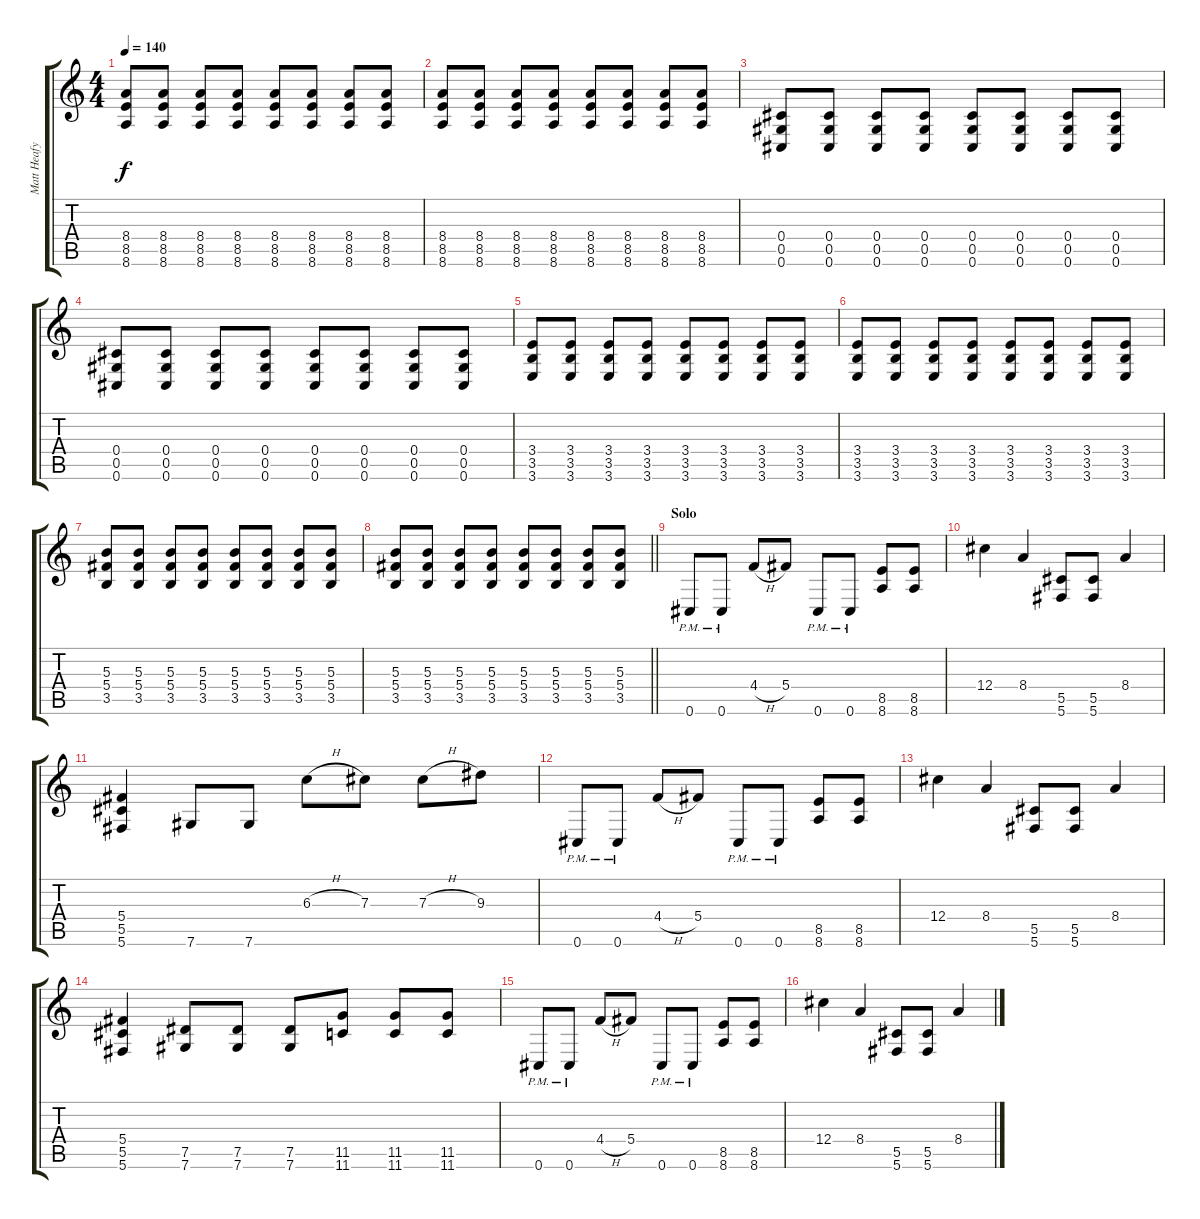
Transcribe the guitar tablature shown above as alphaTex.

\track ("Matt Heafy" "Matt Heafy") {instrument distortionguitar}
\staff {score tabs}
\tuning (Eb4 Bb3 Gb3 Db3 Ab2 Db2) {hide}
\ts (4 4)
\tempo 140
\clef g2
\ks c
(8.4 8.5 8.6).8{dy f} (8.4 8.5 8.6).8 (8.4 8.5 8.6).8 (8.4 8.5 8.6).8 (8.4 8.5 8.6).8 (8.4 8.5 8.6).8 (8.4 8.5 8.6).8 (8.4 8.5 8.6).8 |
(8.4 8.5 8.6).8 (8.4 8.5 8.6).8 (8.4 8.5 8.6).8 (8.4 8.5 8.6).8 (8.4 8.5 8.6).8 (8.4 8.5 8.6).8 (8.4 8.5 8.6).8 (8.4 8.5 8.6).8 |
(0.4 0.5 0.6).8 (0.4 0.5 0.6).8 (0.4 0.5 0.6).8 (0.4 0.5 0.6).8 (0.4 0.5 0.6).8 (0.4 0.5 0.6).8 (0.4 0.5 0.6).8 (0.4 0.5 0.6).8 |
(0.4 0.5 0.6).8 (0.4 0.5 0.6).8 (0.4 0.5 0.6).8 (0.4 0.5 0.6).8 (0.4 0.5 0.6).8 (0.4 0.5 0.6).8 (0.4 0.5 0.6).8 (0.4 0.5 0.6).8 |
(3.4 3.5 3.6).8 (3.4 3.5 3.6).8 (3.4 3.5 3.6).8 (3.4 3.5 3.6).8 (3.4 3.5 3.6).8 (3.4 3.5 3.6).8 (3.4 3.5 3.6).8 (3.4 3.5 3.6).8 |
(3.4 3.5 3.6).8 (3.4 3.5 3.6).8 (3.4 3.5 3.6).8 (3.4 3.5 3.6).8 (3.4 3.5 3.6).8 (3.4 3.5 3.6).8 (3.4 3.5 3.6).8 (3.4 3.5 3.6).8 |
(5.3 5.4 3.5).8 (5.3 5.4 3.5).8 (5.3 5.4 3.5).8 (5.3 5.4 3.5).8 (5.3 5.4 3.5).8 (5.3 5.4 3.5).8 (5.3 5.4 3.5).8 (5.3 5.4 3.5).8 |
\barLineRight lightlight
(5.3 5.4 3.5).8 (5.3 5.4 3.5).8 (5.3 5.4 3.5).8 (5.3 5.4 3.5).8 (5.3 5.4 3.5).8 (5.3 5.4 3.5).8 (5.3 5.4 3.5).8 (5.3 5.4 3.5).8 |
\section ("" "Solo")
0.6{pm}.8 0.6{pm}.8 4.4{h}.8 5.4.8 0.6{pm}.8 0.6{pm}.8 (8.5 8.6).8 (8.5 8.6).8 |
12.4.4 8.4.4 (5.5 5.6).8 (5.5 5.6).8 8.4.4 |
(5.4 5.5 5.6).4 7.6.8 7.6.8 6.3{h}.8 7.3.8 7.3{h}.8 9.3.8 |
0.6{pm}.8 0.6{pm}.8 4.4{h}.8 5.4.8 0.6{pm}.8 0.6{pm}.8 (8.5 8.6).8 (8.5 8.6).8 |
12.4.4 8.4.4 (5.5 5.6).8 (5.5 5.6).8 8.4.4 |
(5.4 5.5 5.6).4 (7.5 7.6).8 (7.5 7.6).8 (7.5 7.6).8 (11.5 11.6).8 (11.5 11.6).8 (11.5 11.6).8 |
0.6{pm}.8 0.6{pm}.8 4.4{h}.8 5.4.8 0.6{pm}.8 0.6{pm}.8 (8.5 8.6).8 (8.5 8.6).8 |
12.4.4 8.4.4 (5.5 5.6).8 (5.5 5.6).8 8.4.4
